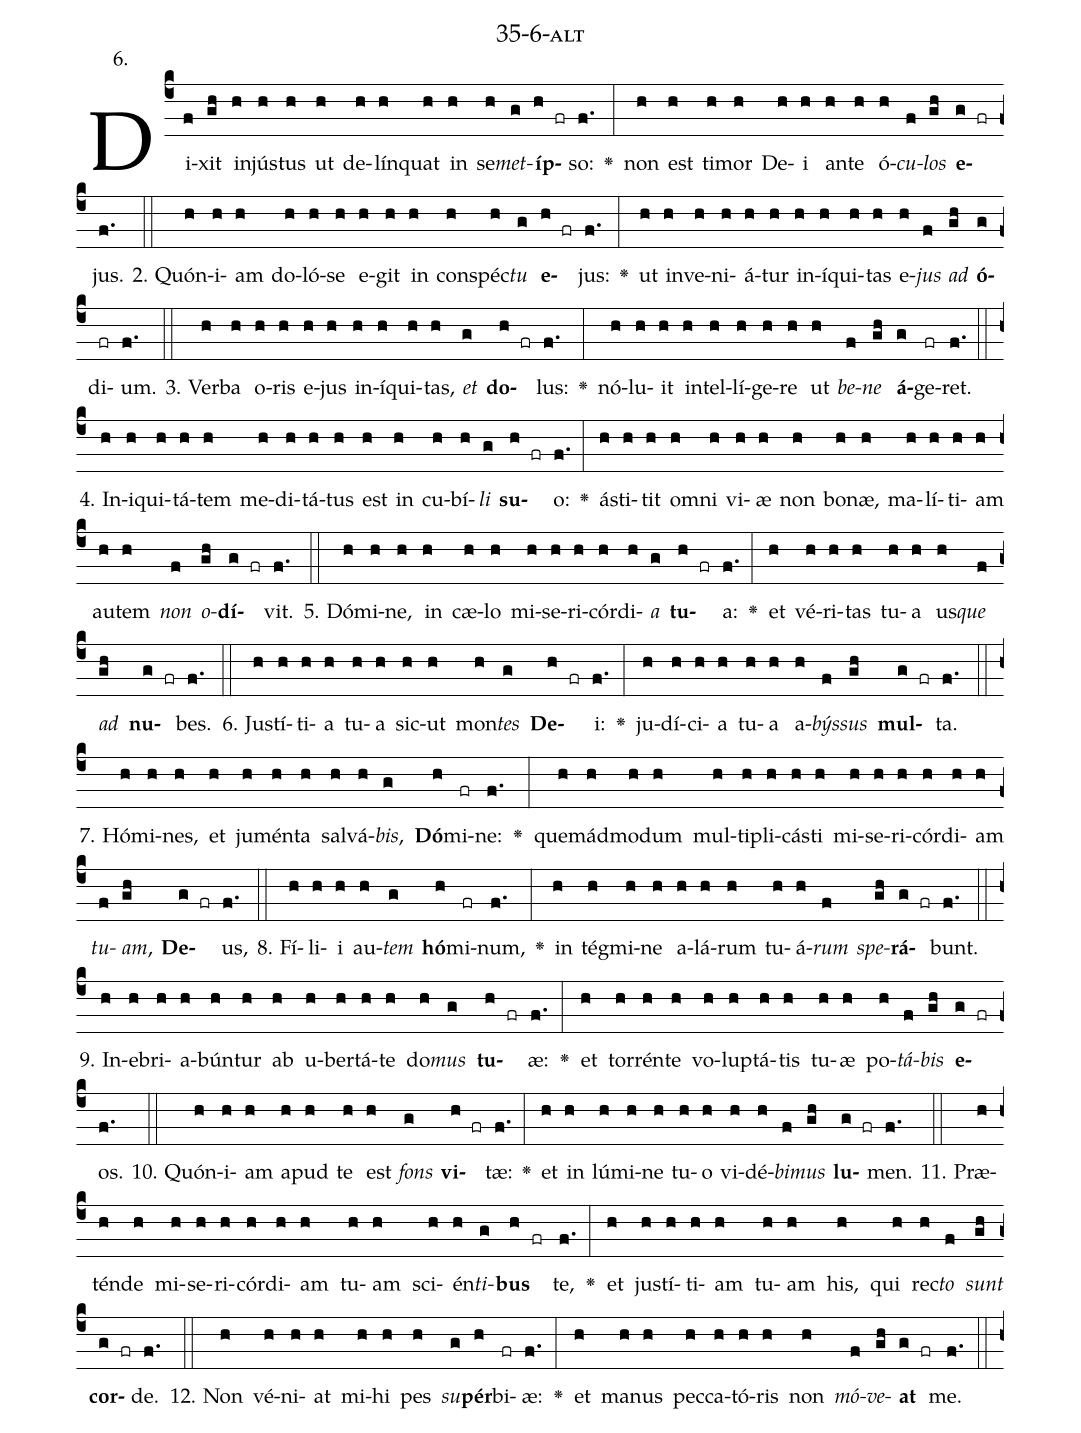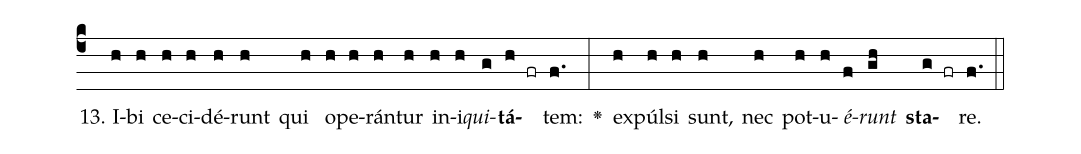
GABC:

name: 35-6-alt;
annotation: 6.;
%%
(c4)Di(f)xit(gh) in(h)jús(h)tus(h) ut(h) de(h)lín(h)quat(h) in(h) se(h)<i>met</i>(g)<b>íp</b>(h fr)so:(f.) <v>\greheightstar</v>(:) non(h) est(h) ti(h)mor(h) De(h)i(h) an(h)te(h) ó(h)<i>cu</i>(f)<i>los</i>(gh) <b>e</b>(g fr)jus.(f.) (::)
2. Quón(h)i(h)am(h) do(h)ló(h)se(h) e(h)git(h) in(h) con(h)spéc(h)<i>tu</i>(g) <b>e</b>(h fr)jus:(f.) <v>\greheightstar</v>(:) ut(h) in(h)ve(h)ni(h)á(h)tur(h) in(h)í(h)qui(h)tas(h) e(h)<i>jus</i>(f) <i>ad</i>(gh) <b>ó</b>(g)di(fr)um.(f.) (::)
3. Ver(h)ba(h) o(h)ris(h) e(h)jus(h) in(h)í(h)qui(h)tas,(h) <i>et</i>(g) <b>do</b>(h fr)lus:(f.) <v>\greheightstar</v>(:) nó(h)lu(h)it(h) in(h)tel(h)lí(h)ge(h)re(h) ut(h) <i>be</i>(f)<i>ne</i>(gh) <b>á</b>(g)ge(fr)ret.(f.) (::)
4. In(h)i(h)qui(h)tá(h)tem(h) me(h)di(h)tá(h)tus(h) est(h) in(h) cu(h)bí(h)<i>li</i>(g) <b>su</b>(h fr)o:(f.) <v>\greheightstar</v>(:) á(h)sti(h)tit(h) om(h)ni(h) vi(h)æ(h) non(h) bo(h)næ,(h) ma(h)lí(h)ti(h)am(h) au(h)tem(h) <i>non</i>(f) <i>o</i>(gh)<b>dí</b>(g fr)vit.(f.) (::)
5. Dó(h)mi(h)ne,(h) in(h) cæ(h)lo(h) mi(h)se(h)ri(h)cór(h)di(h)<i>a</i>(g) <b>tu</b>(h fr)a:(f.) <v>\greheightstar</v>(:) et(h) vé(h)ri(h)tas(h) tu(h)a(h) us(h)<i>que</i>(f) <i>ad</i>(gh) <b>nu</b>(g fr)bes.(f.) (::)
6. Jus(h)tí(h)ti(h)a(h) tu(h)a(h) sic(h)ut(h) mon(h)<i>tes</i>(g) <b>De</b>(h fr)i:(f.) <v>\greheightstar</v>(:) ju(h)dí(h)ci(h)a(h) tu(h)a(h) a(h)<i>býs</i>(f)<i>sus</i>(gh) <b>mul</b>(g fr)ta.(f.) (::)
7. Hó(h)mi(h)nes,(h) et(h) ju(h)mén(h)ta(h) sal(h)vá(h)<i>bis</i>,(g) <b>Dó</b>(h)mi(fr)ne:(f.) <v>\greheightstar</v>(:) quem(h)ád(h)mo(h)dum(h) mul(h)ti(h)pli(h)cás(h)ti(h) mi(h)se(h)ri(h)cór(h)di(h)am(h) <i>tu</i>(f)<i>am</i>,(gh) <b>De</b>(g fr)us,(f.) (::)
8. Fí(h)li(h)i(h) au(h)<i>tem</i>(g) <b>hó</b>(h)mi(fr)num,(f.) <v>\greheightstar</v>(:) in(h) tég(h)mi(h)ne(h) a(h)lá(h)rum(h) tu(h)á(h)<i>rum</i>(f) <i>spe</i>(gh)<b>rá</b>(g fr)bunt.(f.) (::)
9. In(h)e(h)bri(h)a(h)bún(h)tur(h) ab(h) u(h)ber(h)tá(h)te(h) do(h)<i>mus</i>(g) <b>tu</b>(h fr)æ:(f.) <v>\greheightstar</v>(:) et(h) tor(h)rén(h)te(h) vo(h)lup(h)tá(h)tis(h) tu(h)æ(h) po(h)<i>tá</i>(f)<i>bis</i>(gh) <b>e</b>(g fr)os.(f.) (::)
10. Quón(h)i(h)am(h) a(h)pud(h) te(h) est(h) <i>fons</i>(g) <b>vi</b>(h fr)tæ:(f.) <v>\greheightstar</v>(:) et(h) in(h) lú(h)mi(h)ne(h) tu(h)o(h) vi(h)dé(h)<i>bi</i>(f)<i>mus</i>(gh) <b>lu</b>(g fr)men.(f.) (::)
11. Præ(h)tén(h)de(h) mi(h)se(h)ri(h)cór(h)di(h)am(h) tu(h)am(h) sci(h)én(h)<i>ti</i>(g)<b>bus</b>(h fr) te,(f.) <v>\greheightstar</v>(:) et(h) jus(h)tí(h)ti(h)am(h) tu(h)am(h) his,(h) qui(h) rec(h)<i>to</i>(f) <i>sunt</i>(gh) <b>cor</b>(g fr)de.(f.) (::)
12. Non(h) vé(h)ni(h)at(h) mi(h)hi(h) pes(h) <i>su</i>(g)<b>pér</b>(h)bi(fr)æ:(f.) <v>\greheightstar</v>(:) et(h) ma(h)nus(h) pec(h)ca(h)tó(h)ris(h) non(h) <i>mó</i>(f)<i>ve</i>(gh)<b>at</b>(g fr) me.(f.) (::)
13. I(h)bi(h) ce(h)ci(h)dé(h)runt(h) qui(h) o(h)pe(h)rán(h)tur(h) in(h)i(h)<i>qui</i>(g)<b>tá</b>(h fr)tem:(f.) <v>\greheightstar</v>(:) ex(h)púl(h)si(h) sunt,(h) nec(h) pot(h)u(h)<i>é</i>(f)<i>runt</i>(gh) <b>sta</b>(g fr)re.(f.) (::)
